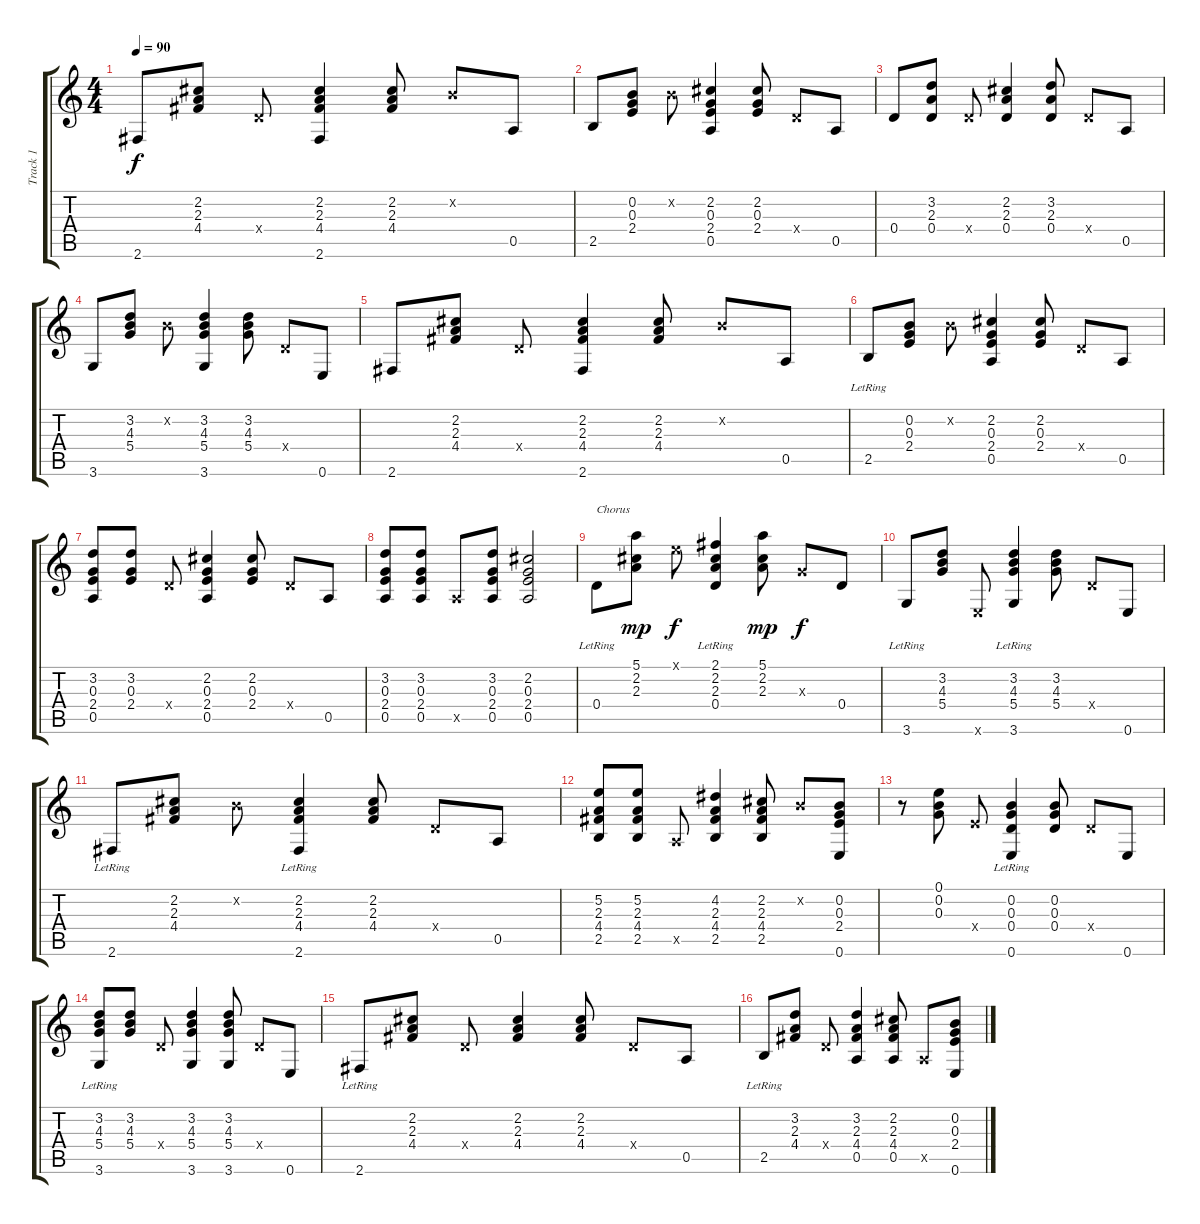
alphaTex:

\track ("Track 1" "Track 1") {instrument acousticguitarnylon}
\staff {score tabs}
\tuning (E4 B3 G3 D3 A2 E2) {hide}
\ts (4 4)
\tempo 90
\clef g2
\ks c
2.6.8{dy f} (2.2 2.3 4.4).8 0.4{x}.8 (2.2 2.3 4.4 2.6).4 (2.2 2.3 4.4).8 0.2{x}.8 0.5.8 |
2.5.8 (0.2 0.3 2.4).8 0.2{x}.8 (2.2 0.3 2.4 0.5).4 (2.2 0.3 2.4).8 0.4{x}.8 0.5.8 |
0.4.8 (3.2 2.3 0.4).8 0.4{x}.8 (2.2 2.3 0.4).4 (3.2 2.3 0.4).8 0.4{x}.8 0.5.8 |
3.6.8 (3.2 4.3 5.4).8 0.2{x}.8 (3.2 4.3 5.4 3.6).4 (3.2 4.3 5.4).8 0.4{x}.8 0.6.8 |
2.6.8 (2.2 2.3 4.4).8 0.4{x}.8 (2.2 2.3 4.4 2.6).4 (2.2 2.3 4.4).8 0.2{x}.8 0.5.8 |
2.5{lr}.8 (0.2 0.3 2.4).8 0.2{x}.8 (2.2 0.3 2.4 0.5).4 (2.2 0.3 2.4).8 0.4{x}.8 0.5.8 |
(3.2 0.3 2.4 0.5).8 (3.2 0.3 2.4).8 0.4{x}.8 (2.2 0.3 2.4 0.5).4 (2.2 0.3 2.4).8 0.4{x}.8 0.5.8 |
(3.2 0.3 2.4 0.5).8 (3.2 0.3 2.4 0.5).8 0.5{x}.8 (3.2 0.3 2.4 0.5).8 (2.2 0.3 2.4 0.5).2 |
0.4{lr}.8{txt "Chorus"} (5.1 2.2 2.3).8{dy mp} 0.1{x}.8{dy f} (2.1 2.2 2.3 0.4{lr}).4 (5.1 2.2 2.3).8{dy mp} 0.3{x}.8{dy f} 0.4.8 |
3.6{lr}.8 (3.2 4.3 5.4).8 0.6{x}.8 (3.2 4.3 5.4 3.6{lr}).4 (3.2 4.3 5.4).8 0.4{x}.8 0.6.8 |
2.6{lr}.8 (2.2 2.3 4.4).8 0.2{x}.8 (2.2 2.3 4.4 2.6{lr}).4 (2.2 2.3 4.4).8 0.4{x}.8 0.5.8 |
(5.2 2.3 4.4 2.5).8 (5.2 2.3 4.4 2.5).8 0.5{x}.8 (4.2 2.3 4.4 2.5).4 (2.2 2.3 4.4 2.5).8 0.2{x}.8 (0.2 0.3 2.4 0.6).8 |
r.8 (0.1 0.2 0.3).8 2.4{x}.8 (0.2 0.3 0.4 0.6{lr}).4 (0.2 0.3 0.4).8 0.4{x}.8 0.6.8 |
(3.2 4.3 5.4 3.6{lr}).8 (3.2 4.3 5.4).8 0.4{x}.8 (3.2 4.3 5.4 3.6).4 (3.2 4.3 5.4 3.6).8 0.4{x}.8 0.6.8 |
2.6{lr}.8 (2.2 2.3 4.4).8 0.4{x}.8 (2.2 2.3 4.4).4 (2.2 2.3 4.4).8 0.4{x}.8 0.5.8 |
2.5{lr}.8 (3.2 2.3 4.4).8 0.4{x}.8 (3.2 2.3 4.4 0.5).4 (2.2 2.3 4.4 0.5).8 0.5{x}.8 (0.2 0.3 2.4 0.6).8
